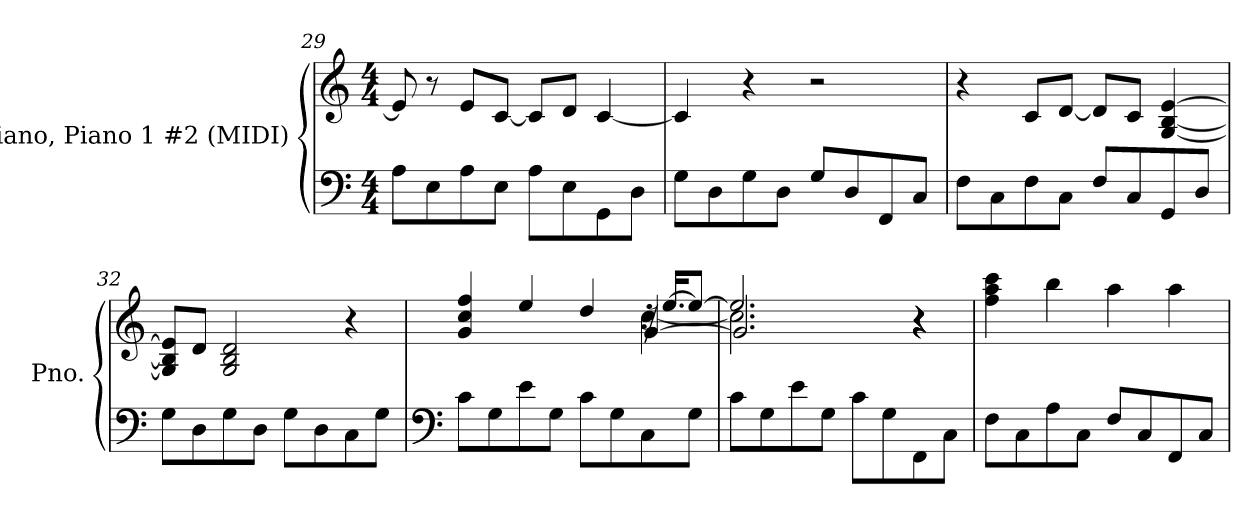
**kern	**kern
*part1	*part1
*staff2	*staff1
*I"Piano, Piano 1 #2 (MIDI)	*
*I'Pno.	*
!!LO:PB:g=z
*clefF4	*clefG2
*k[]	*k[]
*M4/4	*M4/4
=29	=29
8A\L	8e/]
8E\	8r
8A\	8e/L
8E\J	[8c/J
8A\L	8c/L]
8E\	8d/J
8GG\	[4c/
8D\J	.
=30	=30
8G\L	4c/]
8D\	.
8G\	4r
8D\J	.
8G/L	2r
8D/	.
8FF/	.
8C/J	.
=31	=31
8F\L	4r
8C\	.
8F\	8c/L
8C\J	[8d/J
8F/L	8d/L]
8C/	8c/J
8GG/	[4G/ [4B/ [4e/
8D/J	.
=32	=32
8G\L	8G/] 8B/] 8e/]L
8D\	8d/J
8G\	2G/ 2B/ 2d/
8D\J	.
8G\L	.
8D\	.
8C\	4r
8G\J	.
!!LO:LB:g=z
=33	=33
*clefF4	*
*	*^
*	*	*^
8c\L	4g/ 4cc/ 4ff/	2.ryy	2.ryy
8G\	.	.	.
8e\	4ee/	.	.
8G\J	.	.	.
8c\L	4dd/	.	.
8G\	.	.	.
8C\	32r	[4cc\	[4g/
.	[16.ee/KL	.	.
8G\J	8ee/J_	.	.
=34	=34	=34	=34
8c\L	2.ee/]	2.cc\]	2.g/]
8G\	.	.	.
8e\	.	.	.
8G\J	.	.	.
8c\L	.	.	.
8G\	.	.	.
8FF\	4r	4r	4r
8C\J	.	.	.
*	*v	*v	*v
=35	=35
8F\L	4ff\ 4aa\ 4ccc\
8C\	.
8A\	4bb\
8C\J	.
8F/L	4aa\
8C/	.
8FF/	4aa\
8C/J	.
=	=
*-	*-
